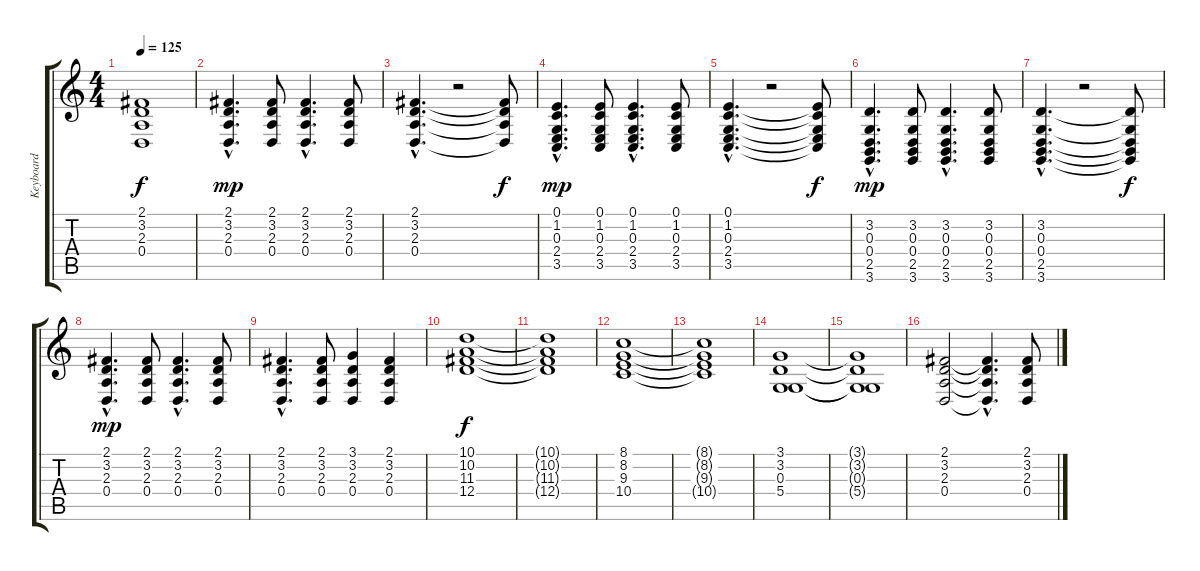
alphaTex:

\track ("Keyboard" "Keyboard") {instrument synthstrings1}
\staff {score tabs}
\tuning (E4 B3 G3 D3 A2 E2) {hide}
\ts (4 4)
\tempo 125
\clef g2
\ks c
(2.1{t} 3.2{t} 2.3{t} 0.4{t}).1{dy f} |
(2.1{hac} 3.2{hac} 2.3{hac} 0.4{hac}).4{d dy mp} (2.1 3.2 2.3 0.4).8 (2.1{hac} 3.2{hac} 2.3{hac} 0.4{hac}).4{d} (2.1 3.2 2.3 0.4).8 |
(2.1{hac} 3.2{hac} 2.3{hac} 0.4{hac}).4{d} r.2 (2.1{t} 3.2{t} 2.3{t} 0.4{t}).8{dy f} |
(0.1{hac} 1.2{hac} 0.3{hac} 2.4{hac} 3.5{hac}).4{d dy mp} (0.1 1.2 0.3 2.4 3.5).8 (0.1{hac} 1.2{hac} 0.3{hac} 2.4{hac} 3.5{hac}).4{d} (0.1 1.2 0.3 2.4 3.5).8 |
(0.1{hac} 1.2{hac} 0.3{hac} 2.4{hac} 3.5{hac}).4{d} r.2 (0.1{t} 1.2{t} 0.3{t} 2.4{t} 3.5{t}).8{dy f} |
(3.2{hac} 0.3{hac} 0.4{hac} 2.5{hac} 3.6{hac}).4{d dy mp} (3.2 0.3 0.4 2.5 3.6).8 (3.2{hac} 0.3{hac} 0.4{hac} 2.5{hac} 3.6{hac}).4{d} (3.2 0.3 0.4 2.5 3.6).8 |
(3.2{hac} 0.3{hac} 0.4{hac} 2.5{hac} 3.6{hac}).4{d} r.2 (3.2{t} 0.3{t} 0.4{t} 2.5{t} 3.6{t}).8{dy f} |
(2.1{hac} 3.2{hac} 2.3{hac} 0.4{hac}).4{d dy mp} (2.1 3.2 2.3 0.4).8 (2.1{hac} 3.2{hac} 2.3{hac} 0.4{hac}).4{d} (2.1 3.2 2.3 0.4).8 |
(2.1{hac} 3.2{hac} 2.3{hac} 0.4{hac}).4{d} (2.1 3.2 2.3 0.4).8 (3.1 3.2 2.3 0.4).4 (2.1 3.2 2.3 0.4).4 |
(10.1 10.2 11.3 12.4).1{dy f} |
(10.1{t} 10.2{t} 11.3{t} 12.4{t}).1 |
(8.1 8.2 9.3 10.4).1 |
(8.1{t} 8.2{t} 9.3{t} 10.4{t}).1 |
(3.1 3.2 0.3 5.4).1 |
(3.1{t} 3.2{t} 0.3{t} 5.4{t}).1 |
(2.1 3.2 2.3 0.4).2 (2.1{hac t} 3.2{hac t} 2.3{hac t} 0.4{hac t}).4{d} (2.1 3.2 2.3 0.4).8
